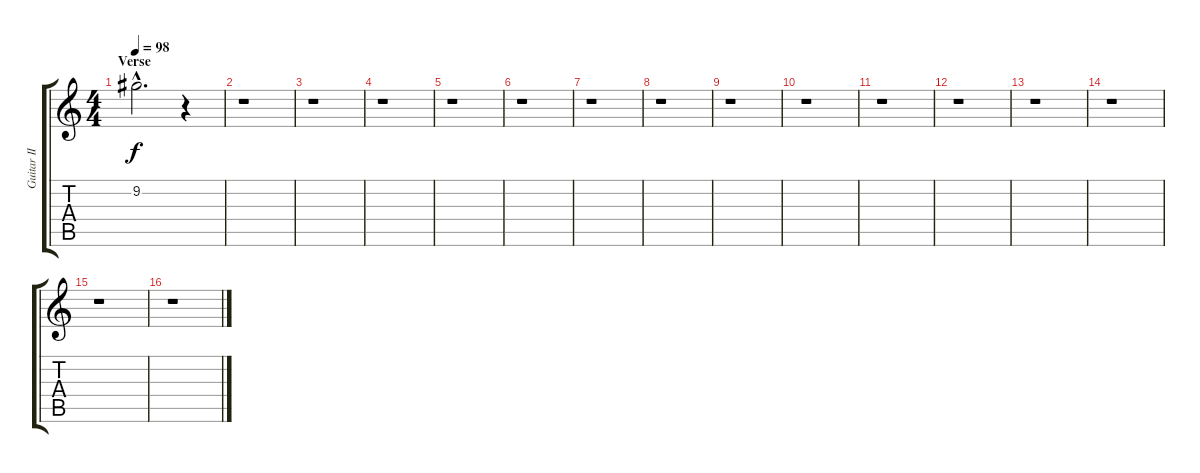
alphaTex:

\track ("Guitar II" "Guitar II") {instrument overdrivenguitar}
\staff {score tabs}
\tuning (E4 B3 G3 D3 A2 E2) {hide}
\ts (4 4)
\section ("" "Verse")
\tempo 98
\clef g2
\ks c
9.2{hac}.2{d dy f} r.4 |
r.1 |
r.1 |
r.1 |
r.1 |
r.1 |
r.1 |
r.1 |
r.1 |
r.1 |
r.1 |
r.1 |
r.1 |
r.1 |
r.1 |
r.1
